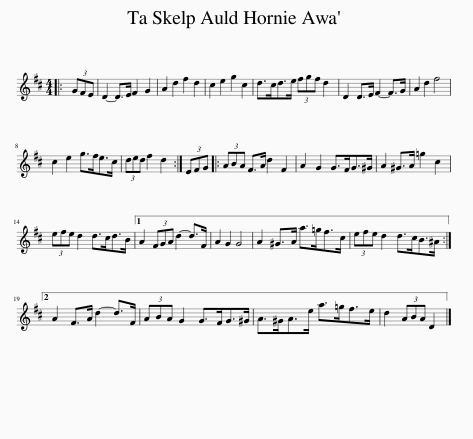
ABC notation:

X:1
L:1/8
M:4/4
I:linebreak $
K:D
V:1 treble
V:1
|: (3GFE | D2- D>E F2 G2 | A2 d2 f2 d2 | c2 e2 g2 c2 | d>cd>e (3fgf d2 | %5
 D2 D>E F2- F>G | A2 d2 f4 |$ c2 e2 g>fe>c | (3ded f2 d2 :| (3EFG |: %10
 (3ABA F>A d2 F2 | A2 G2 G>FG>^G | A2 ^G>A =g2 c2 |$ (3efe d2 d>cd>B |1 A2 (3FGA d2- d>F | %15
 A2 G2 G4 | A2 ^G>A a>=gf>c | (3efe d2 d>cB>^A :|2$ A2 F>A d2- d>F | (3ABA G2 G>FG>^G | %20
 A>^GA>e a>=gf>e | d2 (3ABA D2 |] %22
